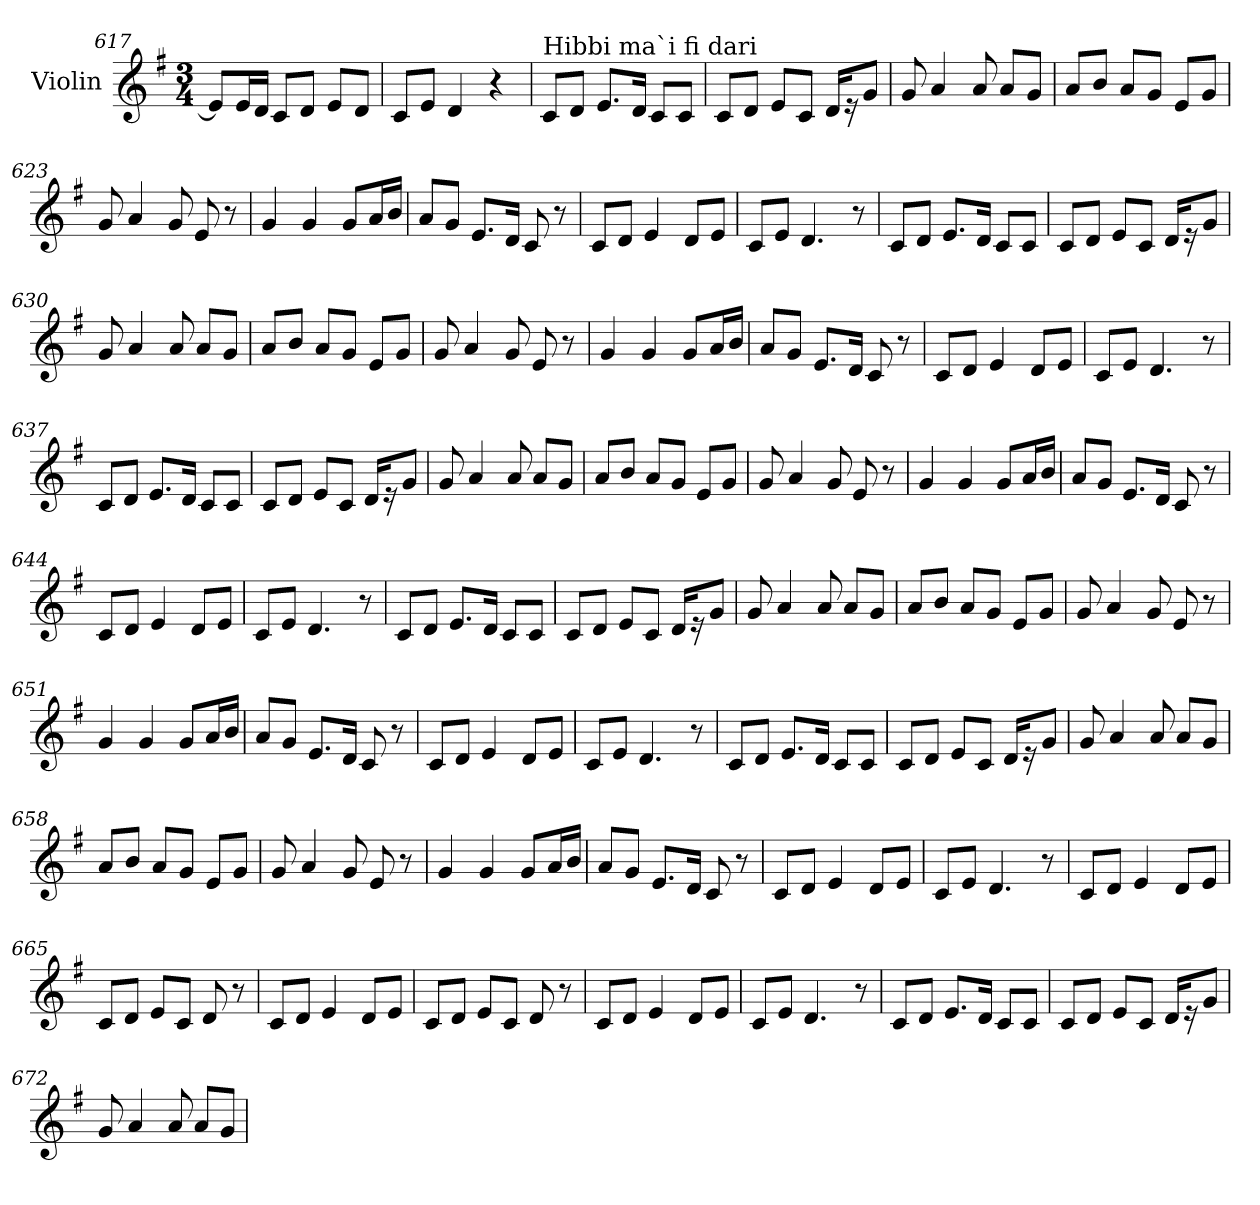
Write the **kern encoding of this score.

**kern
*part1
*staff1
*I"Violin
*clefG2
*k[f#]
*G:
*M3/4
=617
8e/L]
16e/L
16d/JJ
8c/L
8d/J
8e/L
8d/J
=618
8c/L
8e/J
4d/
4r
=619
*MM100
!LO:TX:a:t=Hibbi ma`i fi dari
8c/L
8d/J
8.e/L
16d/Jk
8c/L
8c/J
!!LO:LB:g=z
=620
8c/L
8d/J
8e/L
8c/J
16d/KL
16r
8g/J
=621
8g/
4a/
8a/
8a/L
8g/J
!!LO:LB:g=z
=622
8a/L
8b/J
8a/L
8g/J
8e/L
8g/J
=623
8g/
4a/
8g/
8e/
8r
=624
4g/
4g/
8g/L
16a/L
16b/JJ
=625
8a/L
8g/J
8.e/L
16d/Jk
8c/
8r
=626
8c/L
8d/J
4e/
8d/L
8e/J
=627
8c/L
8e/J
4.d/
8r
!!LO:LB:g=z
=628
8c/L
8d/J
8.e/L
16d/Jk
8c/L
8c/J
=629
8c/L
8d/J
8e/L
8c/J
16d/KL
16r
8g/J
=630
8g/
4a/
8a/
8a/L
8g/J
!!LO:PB:g=z
=631
8a/L
8b/J
8a/L
8g/J
8e/L
8g/J
=632
8g/
4a/
8g/
8e/
8r
=633
4g/
4g/
8g/L
16a/L
16b/JJ
=634
8a/L
8g/J
8.e/L
16d/Jk
8c/
8r
=635
8c/L
8d/J
4e/
8d/L
8e/J
=636
8c/L
8e/J
4.d/
8r
!!LO:LB:g=z
=637
8c/L
8d/J
8.e/L
16d/Jk
8c/L
8c/J
=638
8c/L
8d/J
8e/L
8c/J
16d/KL
16r
8g/J
=639
8g/
4a/
8a/
8a/L
8g/J
!!LO:LB:g=z
=640
8a/L
8b/J
8a/L
8g/J
8e/L
8g/J
=641
8g/
4a/
8g/
8e/
8r
=642
4g/
4g/
8g/L
16a/L
16b/JJ
=643
8a/L
8g/J
8.e/L
16d/Jk
8c/
8r
=644
8c/L
8d/J
4e/
8d/L
8e/J
=645
8c/L
8e/J
4.d/
8r
!!LO:LB:g=z
=646
8c/L
8d/J
8.e/L
16d/Jk
8c/L
8c/J
=647
8c/L
8d/J
8e/L
8c/J
16d/KL
16r
8g/J
=648
8g/
4a/
8a/
8a/L
8g/J
!!LO:LB:g=z
=649
8a/L
8b/J
8a/L
8g/J
8e/L
8g/J
=650
8g/
4a/
8g/
8e/
8r
=651
4g/
4g/
8g/L
16a/L
16b/JJ
=652
8a/L
8g/J
8.e/L
16d/Jk
8c/
8r
=653
8c/L
8d/J
4e/
8d/L
8e/J
=654
8c/L
8e/J
4.d/
8r
!!LO:LB:g=z
=655
8c/L
8d/J
8.e/L
16d/Jk
8c/L
8c/J
=656
8c/L
8d/J
8e/L
8c/J
16d/KL
16r
8g/J
=657
8g/
4a/
8a/
8a/L
8g/J
!!LO:LB:g=z
=658
8a/L
8b/J
8a/L
8g/J
8e/L
8g/J
=659
8g/
4a/
8g/
8e/
8r
=660
4g/
4g/
8g/L
16a/L
16b/JJ
=661
8a/L
8g/J
8.e/L
16d/Jk
8c/
8r
=662
8c/L
8d/J
4e/
8d/L
8e/J
=663
8c/L
8e/J
4.d/
8r
!!LO:LB:g=z
=664
8c/L
8d/J
4e/
8d/L
8e/J
=665
8c/L
8d/J
8e/L
8c/J
8d/
8r
=666
8c/L
8d/J
4e/
8d/L
8e/J
=667
8c/L
8d/J
8e/L
8c/J
8d/
8r
=668
8c/L
8d/J
4e/
8d/L
8e/J
=669
8c/L
8e/J
4.d/
8r
!!LO:PB:g=z
=670
8c/L
8d/J
8.e/L
16d/Jk
8c/L
8c/J
=671
8c/L
8d/J
8e/L
8c/J
16d/KL
16r
8g/J
=672
8g/
4a/
8a/
8a/L
8g/J
=
*-
